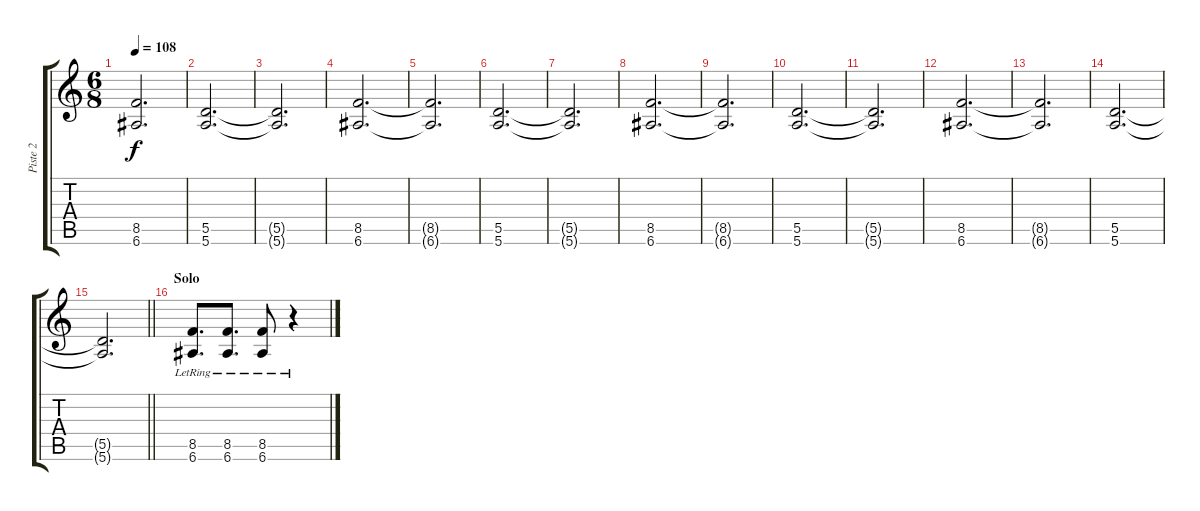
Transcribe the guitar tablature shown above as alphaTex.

\track ("Piste 2" "Piste 2") {instrument overdrivenguitar}
\staff {score tabs}
\tuning (E4 B3 G3 D3 A2 E2) {hide}
\ts (6 8)
\tempo 108
\clef g2
\ks c
(8.5{t} 6.6{t}).2{d dy f} |
(5.5 5.6).2{d} |
(5.5{t} 5.6{t}).2{d} |
(8.5 6.6).2{d} |
(8.5{t} 6.6{t}).2{d} |
(5.5 5.6).2{d} |
(5.5{t} 5.6{t}).2{d} |
(8.5 6.6).2{d} |
(8.5{t} 6.6{t}).2{d} |
(5.5 5.6).2{d} |
(5.5{t} 5.6{t}).2{d} |
(8.5 6.6).2{d} |
(8.5{t} 6.6{t}).2{d volume 0} |
(5.5 5.6).2{d volume 10 instrument overdrivenguitar} |
\barLineRight lightlight
(5.5{t} 5.6{t}).2{d} |
\section ("" "Solo")
(8.5{lr} 6.6{lr}).8{d} (8.5{lr} 6.6{lr}).8{d} (8.5 6.6{lr}).8 r.4
